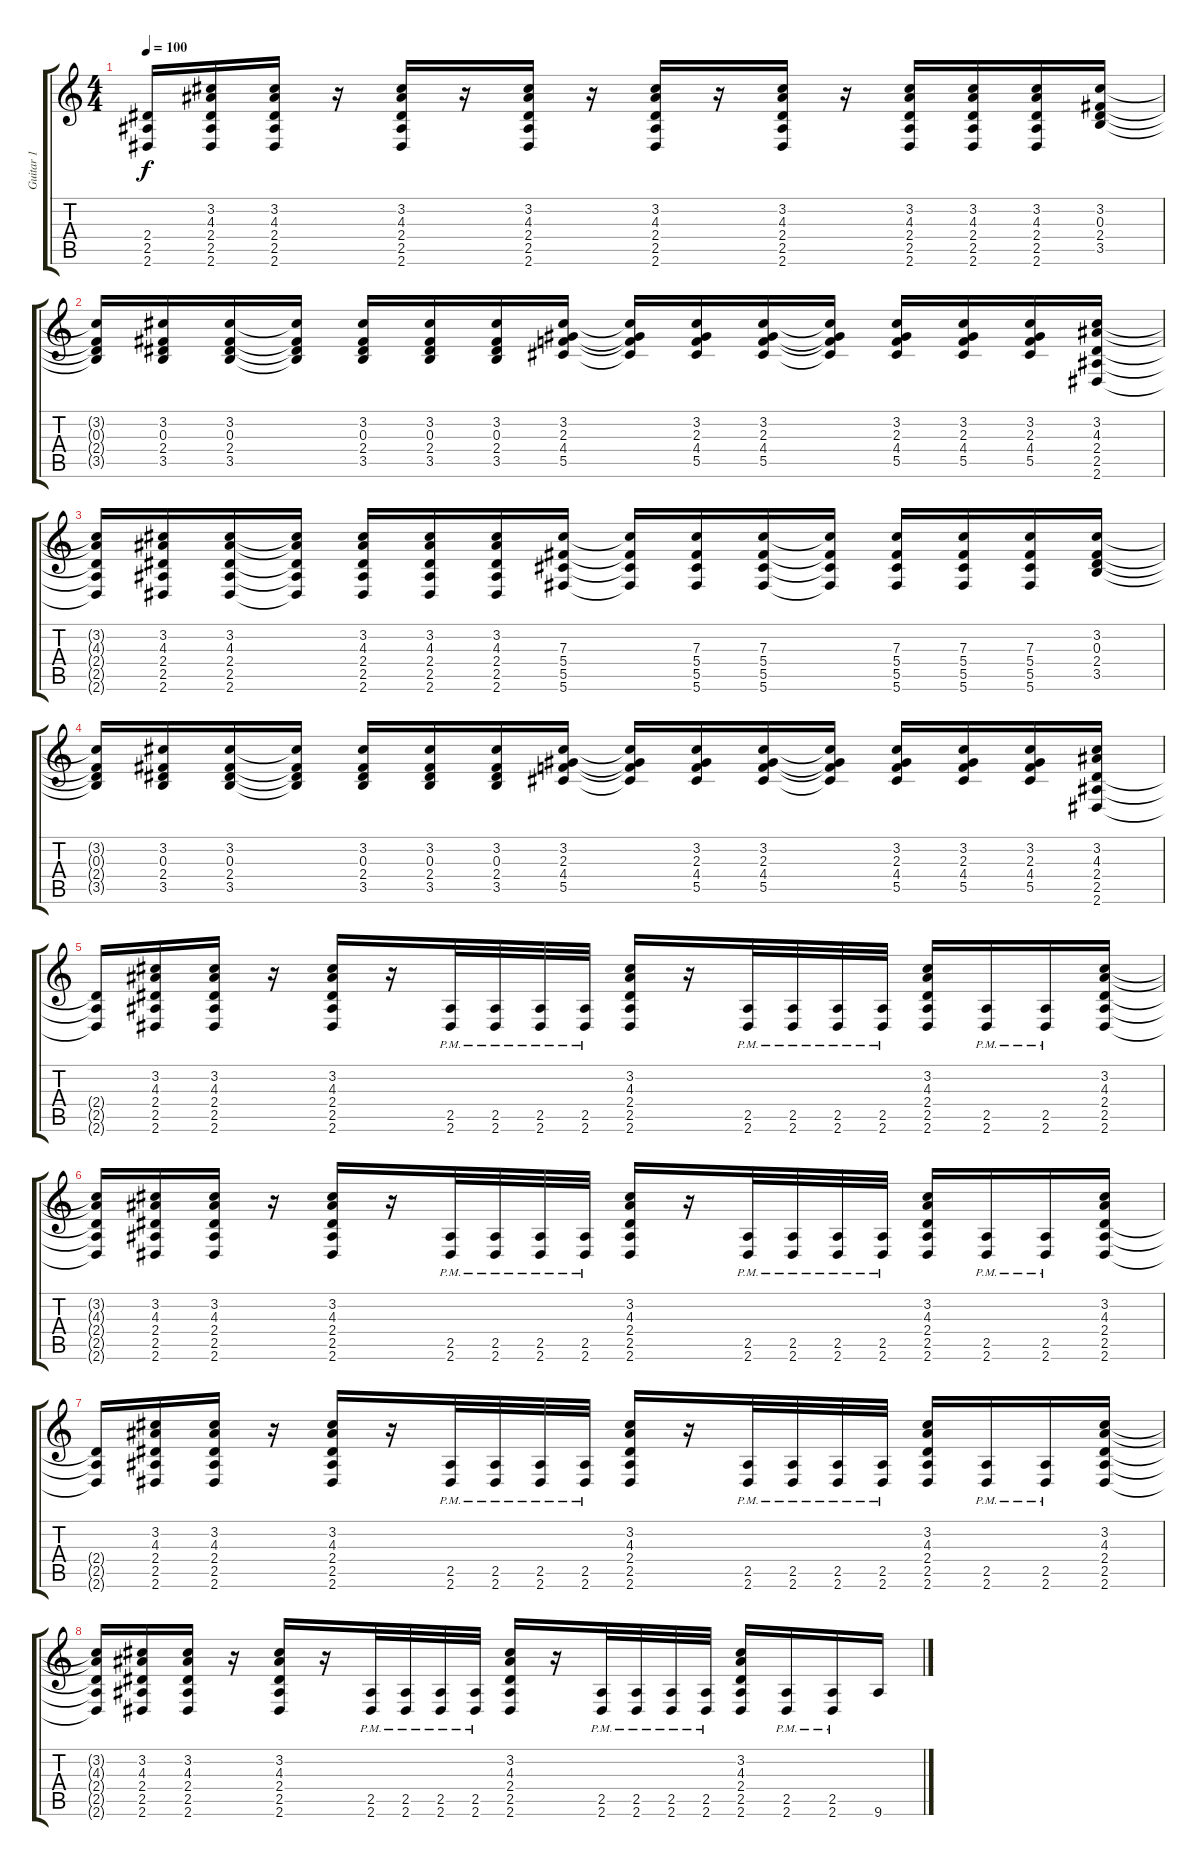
\track ("Guitar 1" "Guitar 1") {instrument overdrivenguitar}
\staff {score tabs}
\tuning (Eb4 Bb3 Gb3 Db3 Ab2 Db2) {hide}
\ts (4 4)
\tempo 100
\clef g2
\ks c
(2.4{t} 2.5{t} 2.6{t}).16{dy f} (3.2 4.3 2.4 2.5 2.6).16 (3.2 4.3 2.4 2.5 2.6).16 r.16 (3.2 4.3 2.4 2.5 2.6).16 r.16 (3.2 4.3 2.4 2.5 2.6).16 r.16 (3.2 4.3 2.4 2.5 2.6).16 r.16 (3.2 4.3 2.4 2.5 2.6).16 r.16 (3.2 4.3 2.4 2.5 2.6).16 (3.2 4.3 2.4 2.5 2.6).16 (3.2 4.3 2.4 2.5 2.6).16 (3.2 0.3 2.4 3.5).16 |
(3.2{t} 0.3{t} 2.4{t} 3.5{t}).16 (3.2 0.3 2.4 3.5).16 (3.2 0.3 2.4 3.5).16 (3.2{t} 0.3{t} 2.4{t} 3.5{t}).16 (3.2 0.3 2.4 3.5).16 (3.2 0.3 2.4 3.5).16 (3.2 0.3 2.4 3.5).16 (3.2 2.3 4.4 5.5).16 (3.2{t} 2.3{t} 4.4{t} 5.5{t}).16 (3.2 2.3 4.4 5.5).16 (3.2 2.3 4.4 5.5).16 (3.2{t} 2.3{t} 4.4{t} 5.5{t}).16 (3.2 2.3 4.4 5.5).16 (3.2 2.3 4.4 5.5).16 (3.2 2.3 4.4 5.5).16 (3.2 4.3 2.4 2.5 2.6).16 |
(3.2{t} 4.3{t} 2.4{t} 2.5{t} 2.6{t}).16 (3.2 4.3 2.4 2.5 2.6).16 (3.2 4.3 2.4 2.5 2.6).16 (3.2{t} 4.3{t} 2.4{t} 2.5{t} 2.6{t}).16 (3.2 4.3 2.4 2.5 2.6).16 (3.2 4.3 2.4 2.5 2.6).16 (3.2 4.3 2.4 2.5 2.6).16 (7.3 5.4 5.5 5.6).16 (7.3{t} 5.4{t} 5.5{t} 5.6{t}).16 (7.3 5.4 5.5 5.6).16 (7.3 5.4 5.5 5.6).16 (7.3{t} 5.4{t} 5.5{t} 5.6{t}).16 (7.3 5.4 5.5 5.6).16 (7.3 5.4 5.5 5.6).16 (7.3 5.4 5.5 5.6).16 (3.2 0.3 2.4 3.5).16 |
(3.2{t} 0.3{t} 2.4{t} 3.5{t}).16 (3.2 0.3 2.4 3.5).16 (3.2 0.3 2.4 3.5).16 (3.2{t} 0.3{t} 2.4{t} 3.5{t}).16 (3.2 0.3 2.4 3.5).16 (3.2 0.3 2.4 3.5).16 (3.2 0.3 2.4 3.5).16 (3.2 2.3 4.4 5.5).16 (3.2{t} 2.3{t} 4.4{t} 5.5{t}).16 (3.2 2.3 4.4 5.5).16 (3.2 2.3 4.4 5.5).16 (3.2{t} 2.3{t} 4.4{t} 5.5{t}).16 (3.2 2.3 4.4 5.5).16 (3.2 2.3 4.4 5.5).16 (3.2 2.3 4.4 5.5).16 (3.2 4.3 2.4 2.5 2.6).16 |
(2.4{t} 2.5{t} 2.6{t}).16 (3.2 4.3 2.4 2.5 2.6).16 (3.2 4.3 2.4 2.5 2.6).16 r.16 (3.2 4.3 2.4 2.5 2.6).16 r.16 (2.5{pm} 2.6{pm}).32 (2.5{pm} 2.6{pm}).32 (2.5{pm} 2.6{pm}).32 (2.5{pm} 2.6{pm}).32 (3.2 4.3 2.4 2.5 2.6).16 r.16 (2.5{pm} 2.6{pm}).32 (2.5{pm} 2.6{pm}).32 (2.5{pm} 2.6{pm}).32 (2.5{pm} 2.6{pm}).32 (3.2 4.3 2.4 2.5 2.6).16 (2.5{pm} 2.6{pm}).16 (2.5{pm} 2.6{pm}).16 (3.2 4.3 2.4 2.5 2.6).16 |
(3.2{t} 4.3{t} 2.4{t} 2.5{t} 2.6{t}).16 (3.2 4.3 2.4 2.5 2.6).16 (3.2 4.3 2.4 2.5 2.6).16 r.16 (3.2 4.3 2.4 2.5 2.6).16 r.16 (2.5{pm} 2.6{pm}).32 (2.5{pm} 2.6{pm}).32 (2.5{pm} 2.6{pm}).32 (2.5{pm} 2.6{pm}).32 (3.2 4.3 2.4 2.5 2.6).16 r.16 (2.5{pm} 2.6{pm}).32 (2.5{pm} 2.6{pm}).32 (2.5{pm} 2.6{pm}).32 (2.5{pm} 2.6{pm}).32 (3.2 4.3 2.4 2.5 2.6).16 (2.5{pm} 2.6{pm}).16 (2.5{pm} 2.6{pm}).16 (3.2 4.3 2.4 2.5 2.6).16 |
(2.4{t} 2.5{t} 2.6{t}).16 (3.2 4.3 2.4 2.5 2.6).16 (3.2 4.3 2.4 2.5 2.6).16 r.16 (3.2 4.3 2.4 2.5 2.6).16 r.16 (2.5{pm} 2.6{pm}).32 (2.5{pm} 2.6{pm}).32 (2.5{pm} 2.6{pm}).32 (2.5{pm} 2.6{pm}).32 (3.2 4.3 2.4 2.5 2.6).16 r.16 (2.5{pm} 2.6{pm}).32 (2.5{pm} 2.6{pm}).32 (2.5{pm} 2.6{pm}).32 (2.5{pm} 2.6{pm}).32 (3.2 4.3 2.4 2.5 2.6).16 (2.5{pm} 2.6{pm}).16 (2.5{pm} 2.6{pm}).16 (3.2 4.3 2.4 2.5 2.6).16 |
(3.2{t} 4.3{t} 2.4{t} 2.5{t} 2.6{t}).16 (3.2 4.3 2.4 2.5 2.6).16 (3.2 4.3 2.4 2.5 2.6).16 r.16 (3.2 4.3 2.4 2.5 2.6).16 r.16 (2.5{pm} 2.6{pm}).32 (2.5{pm} 2.6{pm}).32 (2.5{pm} 2.6{pm}).32 (2.5{pm} 2.6{pm}).32 (3.2 4.3 2.4 2.5 2.6).16 r.16 (2.5{pm} 2.6{pm}).32 (2.5{pm} 2.6{pm}).32 (2.5{pm} 2.6{pm}).32 (2.5{pm} 2.6{pm}).32 (3.2 4.3 2.4 2.5 2.6).16 (2.5{pm} 2.6{pm}).16 (2.5{pm} 2.6{pm}).16 9.6.16
